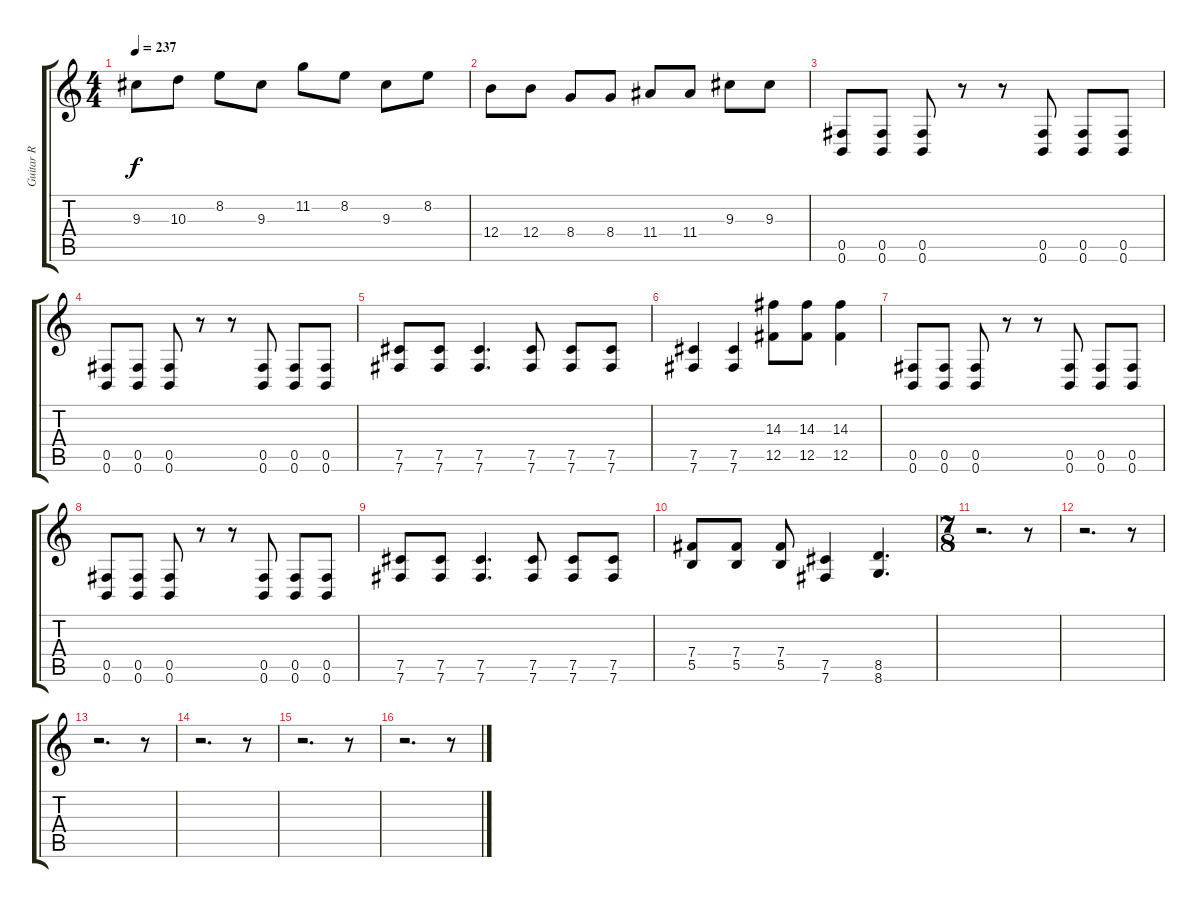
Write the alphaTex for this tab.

\track ("Guitar R" "Guitar R") {instrument distortionguitar}
\staff {score tabs}
\tuning (Db4 Ab3 E3 B2 Gb2 B1) {hide}
\ts (4 4)
\tempo 237
\clef g2
\ks c
9.3.8{dy f} 10.3.8 8.2.8 9.3.8 11.2.8 8.2.8 9.3.8 8.2.8 |
12.4.8 12.4.8 8.4.8 8.4.8 11.4.8 11.4.8 9.3.8 9.3.8 |
(0.5 0.6).8 (0.5 0.6).8 (0.5 0.6).8 r.8 r.8 (0.5 0.6).8 (0.5 0.6).8 (0.5 0.6).8 |
(0.5 0.6).8 (0.5 0.6).8 (0.5 0.6).8 r.8 r.8 (0.5 0.6).8 (0.5 0.6).8 (0.5 0.6).8 |
(7.5 7.6).8 (7.5 7.6).8 (7.5 7.6).4{d} (7.5 7.6).8 (7.5 7.6).8 (7.5 7.6).8 |
(7.5 7.6).4 (7.5 7.6).4 (14.3 12.5).8 (14.3 12.5).8 (14.3 12.5).4 |
(0.5 0.6).8 (0.5 0.6).8 (0.5 0.6).8 r.8 r.8 (0.5 0.6).8 (0.5 0.6).8 (0.5 0.6).8 |
(0.5 0.6).8 (0.5 0.6).8 (0.5 0.6).8 r.8 r.8 (0.5 0.6).8 (0.5 0.6).8 (0.5 0.6).8 |
(7.5 7.6).8 (7.5 7.6).8 (7.5 7.6).4{d} (7.5 7.6).8 (7.5 7.6).8 (7.5 7.6).8 |
(7.4 5.5).8 (7.4 5.5).8 (7.4 5.5).8 (7.5 7.6).4 (8.5 8.6).4{d} |
\ts (7 8)
r.2{d} r.8 |
r.2{d} r.8 |
r.2{d} r.8 |
r.2{d} r.8 |
r.2{d} r.8 |
r.2{d} r.8
